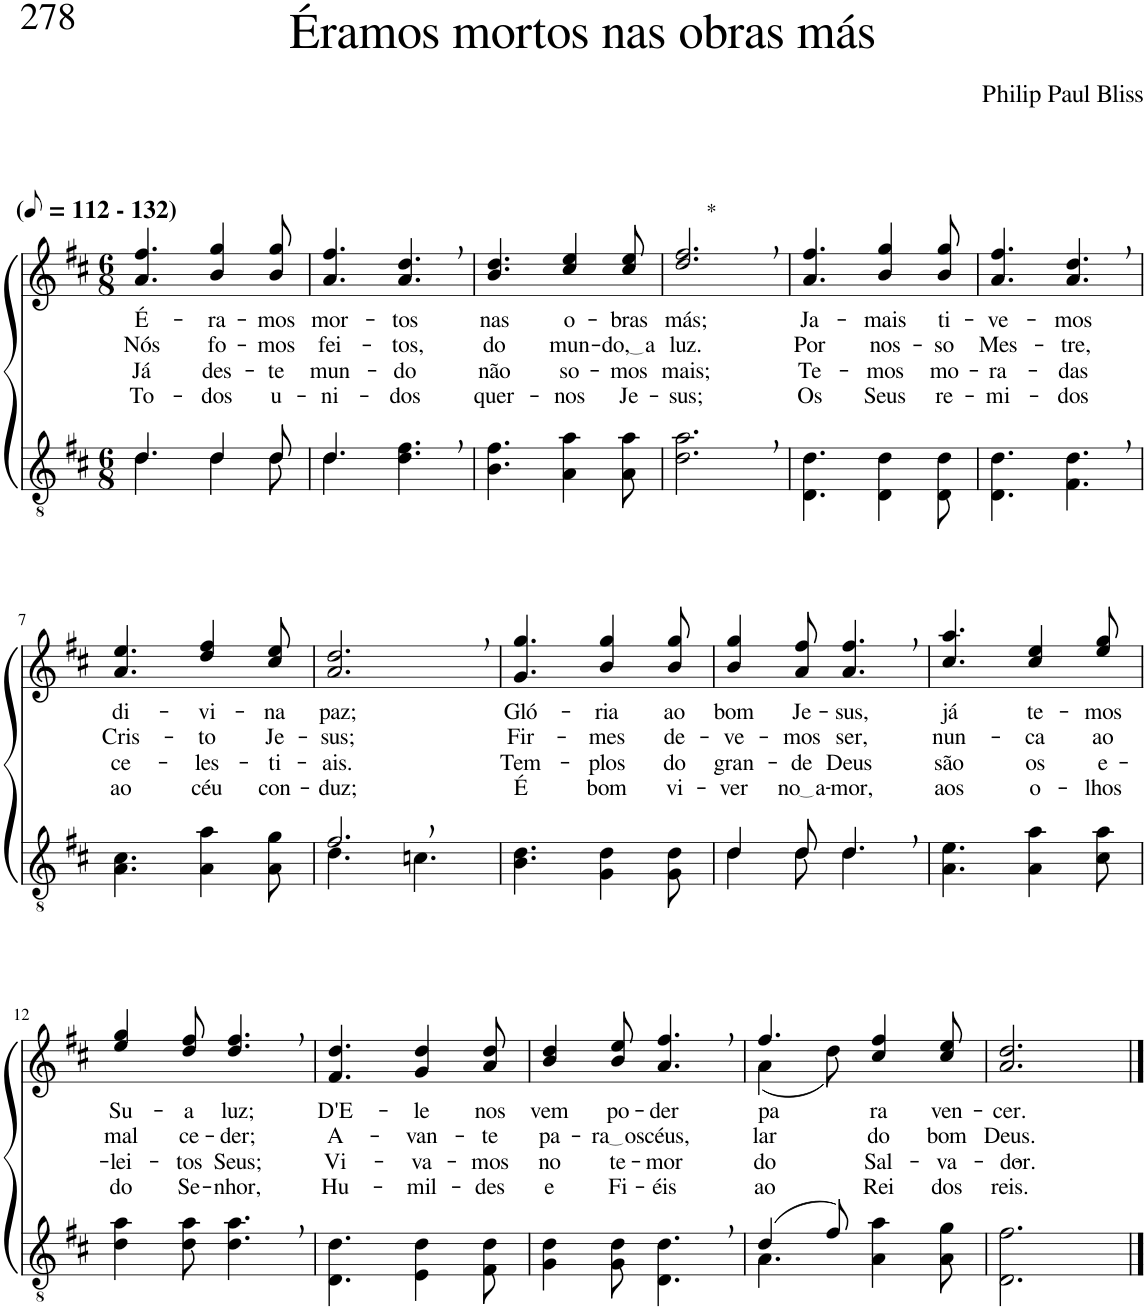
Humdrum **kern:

**kern	**kern	**text	**text	**text	**text
*part2	*part1	*part1	*part1	*part1	*part1
*staff2	*staff1	*staff1	*staff1	*staff1	*staff1
*I"Parte III e IV	*I"Parte I e II	*	*	*	*
*clefGv2	*clefG2	*	*	*	*
*Trd4c7	*Trd4c7	*	*	*	*
*k[f#c#]	*k[f#c#]	*	*	*	*
*M6/8	*M6/8	*	*	*	*
*MM56	*MM56	*	*	*	*
=1	=1	=1	=1	=1	=1
*^	*	*	*	*	*
!	!	!LO:TX:a:B:t=(	!	!	!	!
!	!	!LO:TX:a:B:t=- 132)	!	!	!	!
!	!	!	!LO:LY:b	!LO:LY:b	!LO:LY:b	!LO:LY:b
4.d\	4.d/	4.a/ 4.ff#/	É-	Nós	Já	To-
!	!	!	!LO:LY:b	!LO:LY:b	!LO:LY:b	!LO:LY:b
4d\	4d/	4b/ 4gg/	-ra-	fo-	des-	-dos
!	!	!	!LO:LY:b	!LO:LY:b	!LO:LY:b	!LO:LY:b
8d\	8d/	8b/ 8gg/	-mos	-mos	-te	u-
=2	=2	=2	=2	=2	=2	=2
!	!	!	!LO:LY:b	!LO:LY:b	!LO:LY:b	!LO:LY:b
4.d\	4.d/	4.a/ 4.ff#/	mor-	fei-	mun-	-ni-
!	!	!	!LO:LY:b	!LO:LY:b	!LO:LY:b	!LO:LY:b
4.d\, 4.f#\,	4.ryy	4.a/, 4.dd/,	-tos	-tos,	-do	-dos
=3	=3	=3	=3	=3	=3	=3
!	!	!	!LO:LY:b	!LO:LY:b	!LO:LY:b	!LO:LY:b
*v	*v	*	*	*	*	*
4.B\ 4.f#\	4.b/ 4.dd/	nas	do	não	quer-
!	!	!LO:LY:b	!LO:LY:b	!LO:LY:b	!LO:LY:b
4A\ 4a\	4cc#/ 4ee/	o-	mun-	so-	-nos
!	!	!LO:LY:b	!LO:LY:b	!LO:LY:b	!LO:LY:b
8A\ 8a\	8cc#/ 8ee/	-bras	do, a	-mos	Je-
=4	=4	=4	=4	=4	=4
!	!LO:TX:a:t=*	!	!	!	!
!	!	!LO:LY:b	!LO:LY:b	!LO:LY:b	!LO:LY:b
2.d\, 2.a\,	2.dd/, 2.ff#/,	más;	luz.	mais;	-sus;
=5	=5	=5	=5	=5	=5
!	!	!LO:LY:b	!LO:LY:b	!LO:LY:b	!LO:LY:b
4.D\ 4.d\	4.a/ 4.ff#/	Ja-	Por	Te-	Os
!	!	!LO:LY:b	!LO:LY:b	!LO:LY:b	!LO:LY:b
4D\ 4d\	4b/ 4gg/	-mais	nos-	-mos	Seus
!	!	!LO:LY:b	!LO:LY:b	!LO:LY:b	!LO:LY:b
8D\ 8d\	8b/ 8gg/	ti-	-so	mo-	re-
=6	=6	=6	=6	=6	=6
!	!	!LO:LY:b	!LO:LY:b	!LO:LY:b	!LO:LY:b
4.D\ 4.d\	4.a/ 4.ff#/	-ve-	Mes-	-ra-	-mi-
!	!	!LO:LY:b	!LO:LY:b	!LO:LY:b	!LO:LY:b
4.F#\, 4.d\,	4.a/, 4.dd/,	-mos	-tre,	-das	-dos
!!LO:LB:g=z
=7	=7	=7	=7	=7	=7
*k[f#c#]	*k[f#c#]	*	*	*	*
!	!	!LO:LY:b	!LO:LY:b	!LO:LY:b	!LO:LY:b
4.A\ 4.c#\	4.a/ 4.ee/	di-	Cris-	ce-	ao
!	!	!LO:LY:b	!LO:LY:b	!LO:LY:b	!LO:LY:b
4A\ 4a\	4dd/ 4ff#/	-vi-	-to	-les-	céu
!	!	!LO:LY:b	!LO:LY:b	!LO:LY:b	!LO:LY:b
8A\ 8g\	8cc#/ 8ee/	-na	Je-	-ti-	con-
=8	=8	=8	=8	=8	=8
*^	*	*	*	*	*
!	!	!	!LO:LY:b	!LO:LY:b	!LO:LY:b	!LO:LY:b
2.f#,/	4.d\	2.a/, 2.dd/,	paz;	-sus;	-ais.	-duz;
.	4.cn\	.	.	.	.	.
=9	=9	=9	=9	=9	=9	=9
!	!	!	!LO:LY:b	!LO:LY:b	!LO:LY:b	!LO:LY:b
*v	*v	*	*	*	*	*
4.B\ 4.d\	4.g/ 4.gg/	Gló-	Fir-	Tem-	É
!	!	!LO:LY:b	!LO:LY:b	!LO:LY:b	!LO:LY:b
4G\ 4d\	4b/ 4gg/	-ria	-mes	-plos	bom
!	!	!LO:LY:b	!LO:LY:b	!LO:LY:b	!LO:LY:b
8G\ 8d\	8b/ 8gg/	ao	de-	do	vi-
=10	=10	=10	=10	=10	=10
*^	*	*	*	*	*
!	!	!	!LO:LY:b	!LO:LY:b	!LO:LY:b	!LO:LY:b
4d\	4d/	4b/ 4gg/	bom	-ve-	gran-	-ver
!	!	!	!LO:LY:b	!LO:LY:b	!LO:LY:b	!LO:LY:b
8d\	8d/	8a/ 8ff#/	Je-	-mos	-de	no a
!	!	!	!LO:LY:b	!LO:LY:b	!LO:LY:b	!LO:LY:b
4.d,\	4.d/	4.a/, 4.ff#/,	-sus,	ser,	Deus	-mor,
=11	=11	=11	=11	=11	=11	=11
!	!	!	!LO:LY:b	!LO:LY:b	!LO:LY:b	!LO:LY:b
*v	*v	*	*	*	*	*
4.A\ 4.e\	4.cc#/ 4.aa/	já	nun-	são	aos
!	!	!LO:LY:b	!LO:LY:b	!LO:LY:b	!LO:LY:b
4A\ 4a\	4cc#/ 4ee/	te-	-ca	os	o-
!	!	!LO:LY:b	!LO:LY:b	!LO:LY:b	!LO:LY:b
8c#\ 8a\	8ee/ 8gg/	-mos	ao	e-	-lhos
!!LO:LB:g=z
=12	=12	=12	=12	=12	=12
*k[f#c#]	*	*	*	*	*
!	!	!LO:LY:b	!LO:LY:b	!LO:LY:b	!LO:LY:b
4d\ 4a\	4ee/ 4gg/	Su-	mal	-lei-	do
!	!	!LO:LY:b	!LO:LY:b	!LO:LY:b	!LO:LY:b
8d\ 8a\	8dd/ 8ff#/	-a	ce-	-tos	Se-
!	!	!LO:LY:b	!LO:LY:b	!LO:LY:b	!LO:LY:b
4.d\, 4.a\,	4.dd/, 4.ff#/,	luz;	-der;	Seus;	-nhor,
=13	=13	=13	=13	=13	=13
!	!	!LO:LY:b	!LO:LY:b	!LO:LY:b	!LO:LY:b
4.D\ 4.d\	4.f#/ 4.dd/	D'E-	A-	Vi-	Hu-
!	!	!LO:LY:b	!LO:LY:b	!LO:LY:b	!LO:LY:b
4E\ 4d\	4g/ 4dd/	-le	-van-	-va-	-mil-
!	!	!LO:LY:b	!LO:LY:b	!LO:LY:b	!LO:LY:b
8F#\ 8d\	8a/ 8dd/	nos	-te	-mos	-des
=14	=14	=14	=14	=14	=14
!	!	!LO:LY:b	!LO:LY:b	!LO:LY:b	!LO:LY:b
4G\ 4d\	4b/ 4dd/	vem	pa-	no	e
!	!	!LO:LY:b	!LO:LY:b	!LO:LY:b	!LO:LY:b
8G\ 8d\	8b/ 8ee/	po-	ra os	te-	Fi-
!	!	!LO:LY:b	!LO:LY:b	!LO:LY:b	!LO:LY:b
4.D\, 4.d\,	4.a/, 4.ff#/,	-der	céus,	-mor	-éis
=15	=15	=15	=15	=15	=15
*^	*^	*	*	*	*
!	!	!	!	!LO:LY:b	!LO:LY:b	!LO:LY:b	!LO:LY:b
(4d/	4.A\	4.ff#/	(4a\	pa-	lar	do	ao
8f#/)	.	.	8dd\)	.	.	.	.
!	!	!	!	!LO:LY:b	!LO:LY:b	!LO:LY:b	!LO:LY:b
4ryy	4A\ 4a\	4cc#/ 4ff#/	4.ryy	-ra	do	Sal-	Rei
!	!	!	!	!LO:LY:b	!LO:LY:b	!LO:LY:b	!LO:LY:b
8ryy	8A\ 8g\	8cc#/ 8ee/	.	ven-	bom	-va-	dos
*	*	*v	*v	*	*	*	*
=16	=16	=16	=16	=16	=16	=16
!	!	!	!LO:LY:b	!LO:LY:b	!LO:LY:b	!LO:LY:b
*v	*v	*	*	*	*	*
2.D\ 2.f#\	2.a/ 2.dd/	-cer.	Deus.	-dor.-	reis.
==	==	==	==	==	==
*-	*-	*-	*-	*-	*-
